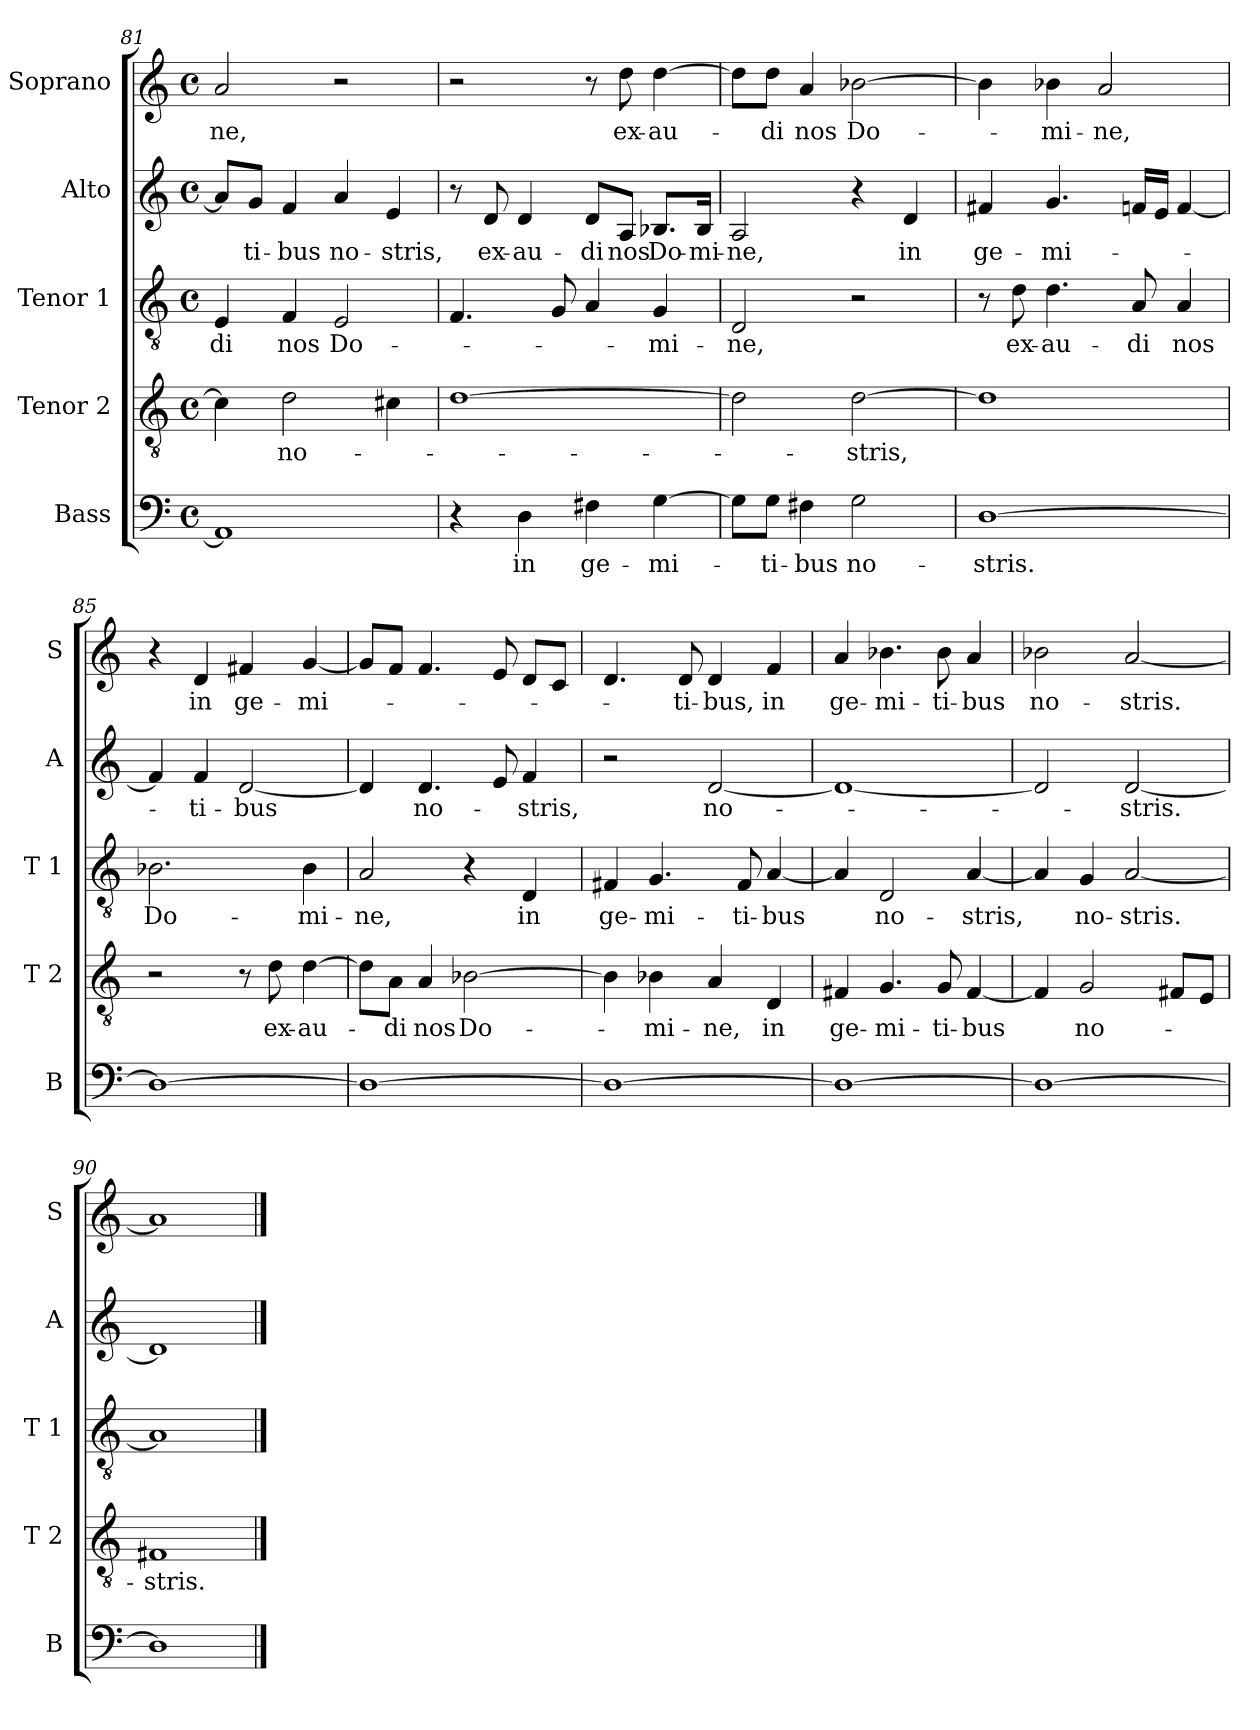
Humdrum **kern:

**kern	**text	**kern	**text	**kern	**text	**kern	**text	**kern	**text
*part5	*part5	*part4	*part4	*part3	*part3	*part2	*part2	*part1	*part1
*staff5	*staff5	*staff4	*staff4	*staff3	*staff3	*staff2	*staff2	*staff1	*staff1
*I"Bass	*	*I"Tenor 2	*	*I"Tenor 1	*	*I"Alto	*	*I"Soprano	*
*I'B	*	*I'T 2	*	*I'T 1	*	*I'A	*	*I'S	*
*clefF4	*	*clefGv2	*	*clefGv2	*	*clefG2	*	*clefG2	*
*k[]	*	*k[]	*	*k[]	*	*k[]	*	*k[]	*
*C:	*	*C:	*	*C:	*	*C:	*	*C:	*
*M4/4	*	*M4/4	*	*M4/4	*	*M4/4	*	*M4/4	*
*met(c)	*	*met(c)	*	*met(c)	*	*met(c)	*	*met(c)	*
=81	=81	=81	=81	=81	=81	=81	=81	=81	=81
1AA]	.	4c#\]	.	4E/	-di	8a/L]	.	2a/	-ne,
.	.	.	.	.	.	8g/J	-ti-	.	.
.	.	2d\	-no-	4F/	nos	4f/	-bus	.	.
.	.	.	.	2E/	Do-	4a/	no-	2r	.
.	.	4c#X\	.	.	.	4e/	-stris,	.	.
!!LO:PB:g=z
=82	=82	=82	=82	=82	=82	=82	=82	=82	=82
4r	.	[1d	.	4.F/	.	8r	.	2r	.
.	.	.	.	.	.	8d/	ex-	.	.
4D\	in	.	.	.	.	4d/	-au-	.	.
.	.	.	.	8G/	.	.	.	.	.
4F#X\	ge-	.	.	4A/	.	8d/L	-di	8r	.
.	.	.	.	.	.	8A/J	nos	8dd\	ex-
[4G\	-mi-	.	.	4G/	-mi-	8.B-X/L	Do-	[4dd\	-au-
.	.	.	.	.	.	16B-/Jk	-mi-	.	.
=83	=83	=83	=83	=83	=83	=83	=83	=83	=83
8G\L]	.	2d\]	.	2D/	-ne,	2A/	-ne,	8dd\L]	.
8G\J	-ti-	.	.	.	.	.	.	8dd\J	-di
4F#X\	-bus	.	.	.	.	.	.	4a/	nos
2G\	no-	[2d\	-stris,	2r	.	4r	.	[2b-X\	Do-
.	.	.	.	.	.	4d/	in	.	.
=84	=84	=84	=84	=84	=84	=84	=84	=84	=84
[1D	-stris.	1d]	.	8r	.	4f#X/	ge-	4b-\]	.
.	.	.	.	8d\	ex-	.	.	.	.
.	.	.	.	4.d\	-au-	4.g/	-mi-	4b-X\	-mi-
.	.	.	.	.	.	.	.	2a/	-ne,
.	.	.	.	8A/	-di	16fn/LL	.	.	.
.	.	.	.	.	.	16e/JJ	.	.	.
.	.	.	.	4A/	nos	[4f/	.	.	.
=85	=85	=85	=85	=85	=85	=85	=85	=85	=85
1D_	.	2r	.	2.B-X\	Do-	4f/]	.	4r	.
.	.	.	.	.	.	4f/	-ti-	4d/	in
.	.	8r	.	.	.	[2d/	-bus	4f#X/	ge-
.	.	8d\	ex-	.	.	.	.	.	.
.	.	[4d\	-au-	4B-\	-mi-	.	.	[4g/	-mi-
!!LO:LB:g=z
=86	=86	=86	=86	=86	=86	=86	=86	=86	=86
1D_	.	8d\L]	.	2A/	-ne,	4d/]	.	8g/L]	.
.	.	8A\J	-di	.	.	.	.	8f/J	.
.	.	4A/	nos	.	.	4.d/	no-	4.f/	.
.	.	[2B-X\	Do-	4r	.	.	.	.	.
.	.	.	.	.	.	8e/	.	8e/	.
.	.	.	.	4D/	in	4f/	-stris,	8d/L	.
.	.	.	.	.	.	.	.	8c/J	.
=87	=87	=87	=87	=87	=87	=87	=87	=87	=87
1D_	.	4B-\]	.	4F#X/	ge-	2r	.	4.d/	.
.	.	4B-X\	-mi-	4.G/	-mi-	.	.	.	.
.	.	.	.	.	.	.	.	8d/	-ti-
.	.	4A/	-ne,	.	.	[2d/	no-	4d/	-bus,
.	.	.	.	8F#/	-ti-	.	.	.	.
.	.	4D/	in	[4A/	-bus	.	.	4f/	in
=88	=88	=88	=88	=88	=88	=88	=88	=88	=88
1D_	.	4F#X/	ge-	4A/]	.	1d_	.	4a/	ge-
.	.	4.G/	-mi-	2D/	no-	.	.	4.b-X\	-mi-
.	.	8G/	-ti-	.	.	.	.	8b-\	-ti-
.	.	[4F#/	-bus	[4A/	-stris,	.	.	4a/	-bus
=89	=89	=89	=89	=89	=89	=89	=89	=89	=89
1D_	.	4F#/]	.	4A/]	.	2d/]	.	2b-X\	no-
.	.	2G/	no-	4G/	no-	.	.	.	.
.	.	.	.	[2A/	-stris.	[2d/	-stris.	[2a/	-stris.
.	.	8F#X/L	.	.	.	.	.	.	.
.	.	8E/J	.	.	.	.	.	.	.
=90	=90	=90	=90	=90	=90	=90	=90	=90	=90
1D]	.	1F#X	-stris.	1A]	.	1d]	.	1a]	.
==	==	==	==	==	==	==	==	==	==
*-	*-	*-	*-	*-	*-	*-	*-	*-	*-
